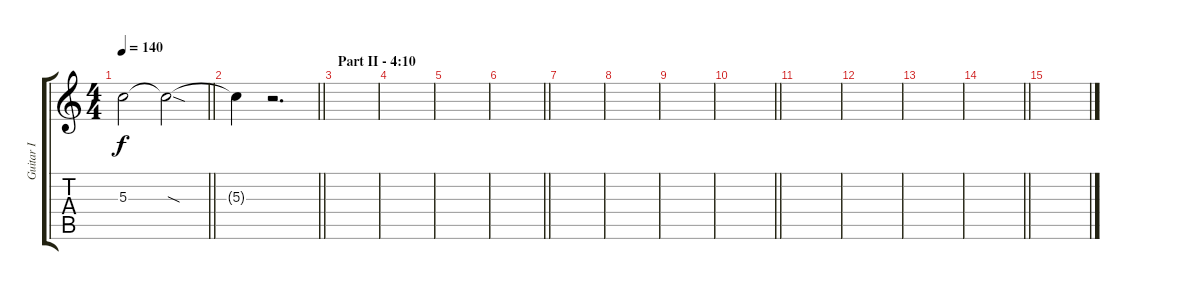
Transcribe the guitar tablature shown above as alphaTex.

\track ("Guitar I" "Guitar I") {instrument distortionguitar}
\staff {score tabs}
\tuning (E4 B3 G3 D3 A2 E2) {hide}
\ts (4 4)
\tempo 140
\clef g2
\barLineRight lightlight
\ks c
5.3.2{dy f} 5.3{sod t}.2 |
\section ("" "")
\barLineRight lightlight
5.3{t}.4 r.2{d} |
\section ("" "Part II - 4:10")
|
|
|
\barLineRight lightlight
|
\section ("" "")
|
|
|
\barLineRight lightlight
|
\section ("" "")
|
|
|
\barLineRight lightlight
|
\section ("" "")
